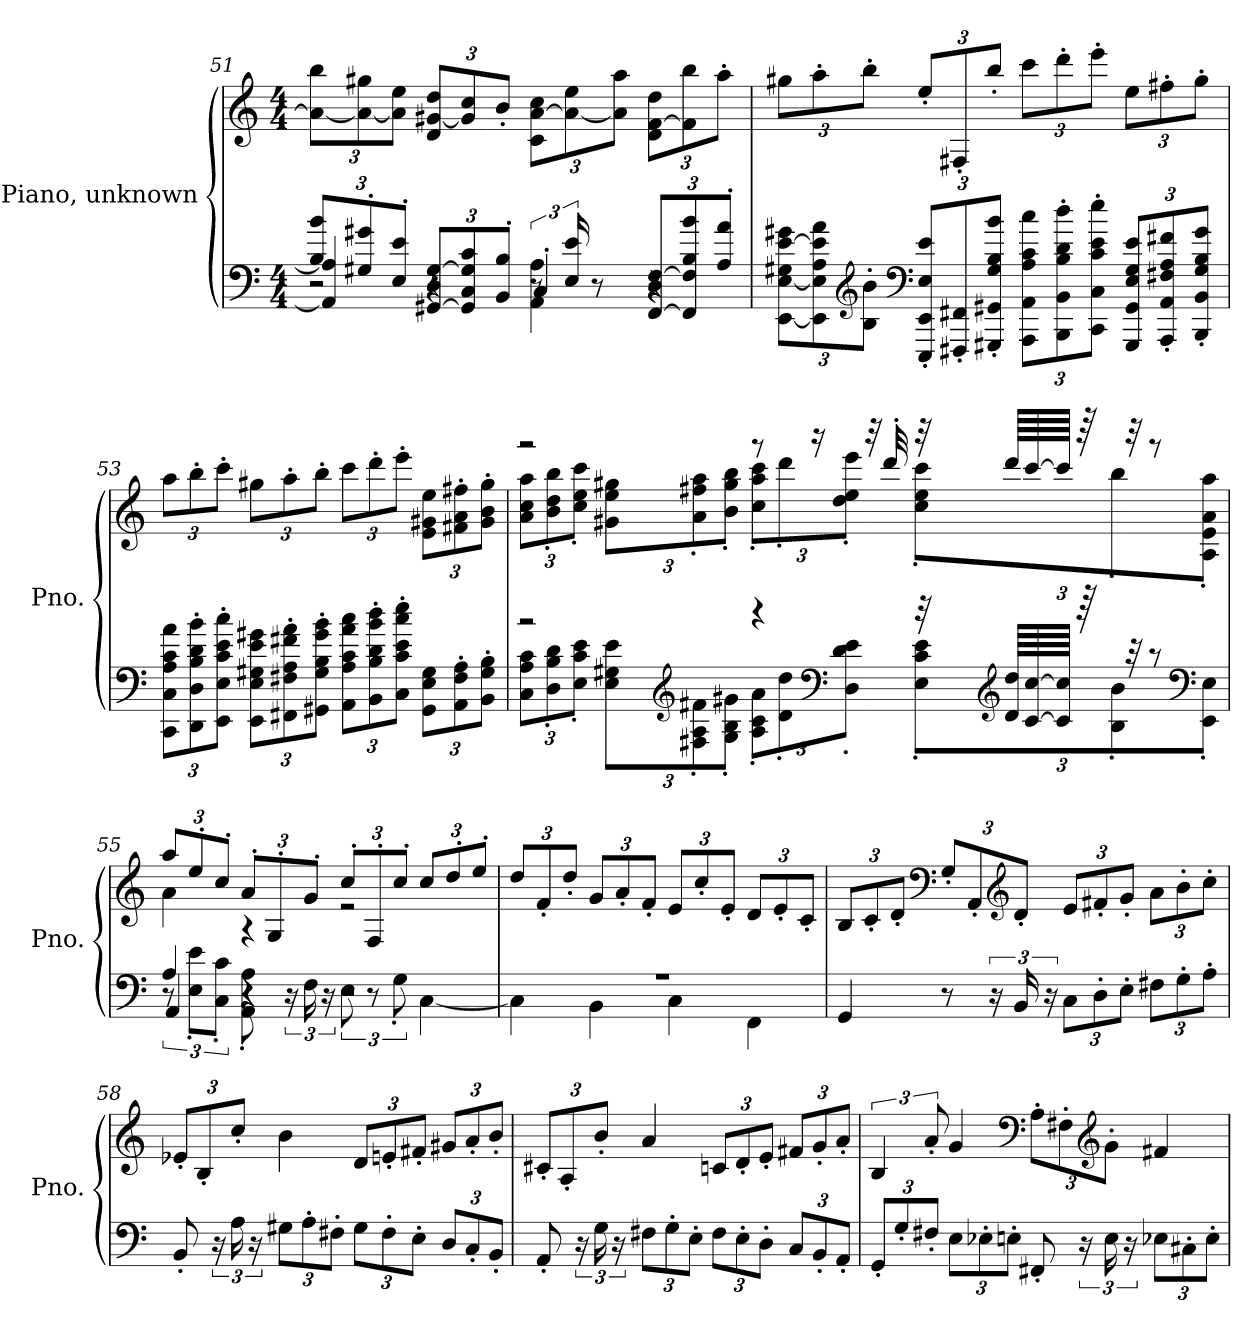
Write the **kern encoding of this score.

**kern	**kern
*part1	*part1
*staff2	*staff1
*I"Piano, unknown	*
*I'Pno.	*
!!LO:LB:g=z
*clefF4	*clefG2
*k[]	*k[]
*M4/4	*M4/4
*Xbrackettup	*Xbrackettup
=51	=51
*^	*
*	*^	*
12B/ 12b/L	2r	4AA/] 4A/]	12a\_ 12bb\L
12G#X/' 12g#X/'	.	.	12a\_ 12gg#X\
12E/' 12e/'J	.	.	12a\] 12ee\J
[12GG#X/ 12D/ [12G#/L	.	4r	12d/ [12g#X/ 12dd/L
12GG#/] 12C/ 12G#/] 12c/	.	.	12g#/] 12cc/
12BB/' 12B/'J	.	.	12b'/J
*brackettup	*	*	*
12r	4AA\ 4A\	4C'/	12c\ [12a\ 12cc\L
24E/ 24e/	.	.	12a\_ 12ee\
8r	.	.	.
.	.	.	12a\] 12aa\J
*Xbrackettup	*	*	*
[12FF/ 12D/ [12F/L	4r	4r	12d\ [12f\ 12dd\L
12FF/] 12F/] 12B/ 12b/	.	.	12f\] 12bb\
12A/' 12a/'J	.	.	12aa'\J
*v	*v	*v	*
=52	=52
[12EE\ [12E\ 12G#X\ [12e\ 12g#X\L	12gg#X\L
12EE\] 12E\] 12A\ 12e\] 12a\	12aa'\
*clefG2	*
12B\' 12b\'J	12bb'\J
*clefF4	*
12EEE/' 12EE/' 12E/' 12e/'L	12ee'/L
12FFF#X/' 12FF#X/'	12F#X'/
12GGG#X/' 12GG#X/' 12G#/' 12B/' 12b/'J	12bb'/J
12AAA\ 12AA\ 12A\ 12c\ 12cc\L	12ccc\L
12BBB\' 12BB\' 12B\' 12d\' 12dd\'	12ddd'\
12CC\' 12C\' 12c\' 12e\' 12ee\'J	12eee'\J
12GGG#/ 12GG#/ 12E/ 12G#/ 12e/L	12ee\L
12AAA/' 12AA/' 12F#X/' 12A/' 12f#X/'	12ff#X'\
12BBB/' 12BB/' 12G#/' 12B/' 12g#/'J	12gg#'\J
!!LO:LB:g=z
=53	=53
12CC\ 12C\ 12A\ 12c\ 12a\L	12aa\L
12DD\' 12D\' 12B\' 12d\' 12b\'	12bb'\
12EE\' 12E\' 12c\' 12e\' 12cc\'J	12ccc'\J
12EE\ 12E\ 12G#X\ 12e\ 12g#X\L	12gg#X\L
12FF#X\' 12F#X\' 12A\' 12f#X\' 12a\'	12aa'\
12GG#X\' 12G#\' 12B\' 12g#\' 12b\'J	12bb'\J
12AA\ 12A\ 12c\ 12a\ 12cc\L	12ccc\L
12BB\' 12B\' 12d\' 12b\' 12dd\'	12ddd'\
12C\' 12c\' 12e\' 12cc\' 12ee\'J	12eee'\J
12GG#\ 12E\ 12G#\L	12e\ 12g#X\ 12ee\L
12AA\' 12F#\' 12A\'	12f#X\' 12a\' 12ff#X\'
12BB\' 12G#\' 12B\'J	12g#\' 12b\' 12gg#\'J
!!LO:LB:g=z
=54	=54
*^	*^
2r	12C\ 12A\ 12c\L	2r	12a\ 12cc\ 12aa\L
.	12D\' 12B\' 12d\'	.	12b\' 12dd\' 12bb\'
.	12E\' 12c\' 12e\'J	.	12cc\' 12ee\' 12ccc\'J
.	12E\ 12G#X\ 12e\L	.	12g#X\ 12ee\ 12gg#X\L
*clefG2	*	*	*
.	12F#X\' 12A\' 12f#X\'	.	12a\' 12ff#X\' 12aa\'
.	12G#\' 12B\' 12g#X\'J	.	12b\' 12gg#\' 12bb\'J
4r	12A\' 12c\' 12a\'L	8r	12cc\' 12aa\' 12ccc\'L
.	12d\' 12dd\'	.	12ddd'\
.	.	16r	.
*clefF4	*	*	*
.	12D\' 12d\' 12e\'J	.	12dd\' 12ee\' 12eee\'J
.	.	32r	.
.	.	32ddd'/	.
32r	12E\' 12c\' 12e\'L	32r	12cc\' 12ee\' 12ccc\'L
*clefG2	*	*	*
64d/ 64dd/LLLL	.	64ddd/LLLL	.
[64c/ [64cc/	.	[64ccc/	.
64c/] 64cc/]JJJJ	.	64ccc/JJJJ]	.
64r	.	64r	.
.	12B\' 12b\'	.	12bb'\
32r	.	32r	.
8r	.	8r	.
*clefF4	*	*	*
.	12EE\' 12E\'J	.	12A\' 12e\' 12a\' 12aa\'J
!!LO:PB:g=z	!!
=55	=55	=55	=55
*	*brackettup	*	*
*	*^	*	*
4A/	12r	4AA/	12aa/L	4a\
.	12E\' 12e\'L	.	12ee'/	.
.	12C\' 12c\'J	.	12cc'/J	.
4r	8AA\' 8A\'	4r	12a'/L	4r
.	.	.	12G'/	.
.	24r	.	.	.
.	24F\	.	12g'/J	.
.	24r	.	.	.
2r	12E\	2r	12cc'/L	2r
.	12r	.	12F'/	.
.	12G'\	.	12cc'/J	.
.	[4C\	.	12cc/L	.
.	.	.	12dd'/	.
.	.	.	12ee'/J	.
*	*v	*v	*	*
*	*	*v	*v
=56	=56	=56
1r	4C\]	12dd/L
.	.	12f'/
.	.	12dd'/J
.	4BB\	12g/L
.	.	12a'/
.	.	12f'/J
.	4C\	12e/L
.	.	12cc'/
.	.	12e'/J
.	4FF\	12d/L
.	.	12e'/
.	.	12c'/J
*v	*v	*
=57	=57
4GG/	12B/L
.	12c'/
.	12d'/J
*	*clefF4
8r	12G'/L
.	12AA'/
24r	.
*	*clefG2
24BB/	12d'/J
24r	.
*Xbrackettup	*
12C\L	12e/L
12D'\	12f#X'/
12E'\J	12g'/J
12F#X\L	12a\L
12G'\	12b'\
12A'\J	12cc'\J
!!LO:LB:g=z
=58	=58
8BB'/	12e-X'/L
.	12B'/
*brackettup	*
24r	.
24A\	12cc'/J
24r	.
*Xbrackettup	*
12G#X\L	4b\
12A'\	.
12F#X'\J	.
12G#\L	12d/L
12F#'\	12en'/
12E'\J	12f#X'/J
12D/L	12g#X/L
12C'/	12a'/
12BB'/J	12b'/J
=59	=59
8AA'/	12c#X'/L
.	12A'/
*brackettup	*
24r	.
24G\	12b'/J
24r	.
*Xbrackettup	*
12F#X\L	4a/
12G'\	.
12E'\J	.
12F#\L	12cn/L
12E'\	12d'/
12D'\J	12e'/J
12C/L	12f#X/L
12BB'/	12g'/
12AA'/J	12a'/J
!!LO:LB:g=z
=60	=60
*	*brackettup
12GG'/L	6B/
12G'/	.
12F#X'/J	12a'/
12E\L	4g/
12E-X'\	.
12En'\J	.
*	*clefF4
*	*Xbrackettup
8FF#X'/	12A'\L
.	12F#X'\
*brackettup	*
24r	.
*	*clefG2
24E\	12g'\J
24r	.
*Xbrackettup	*
12E-X\L	4f#X/
12C#X'\	.
12E-'\J	.
=	=
*-	*-
